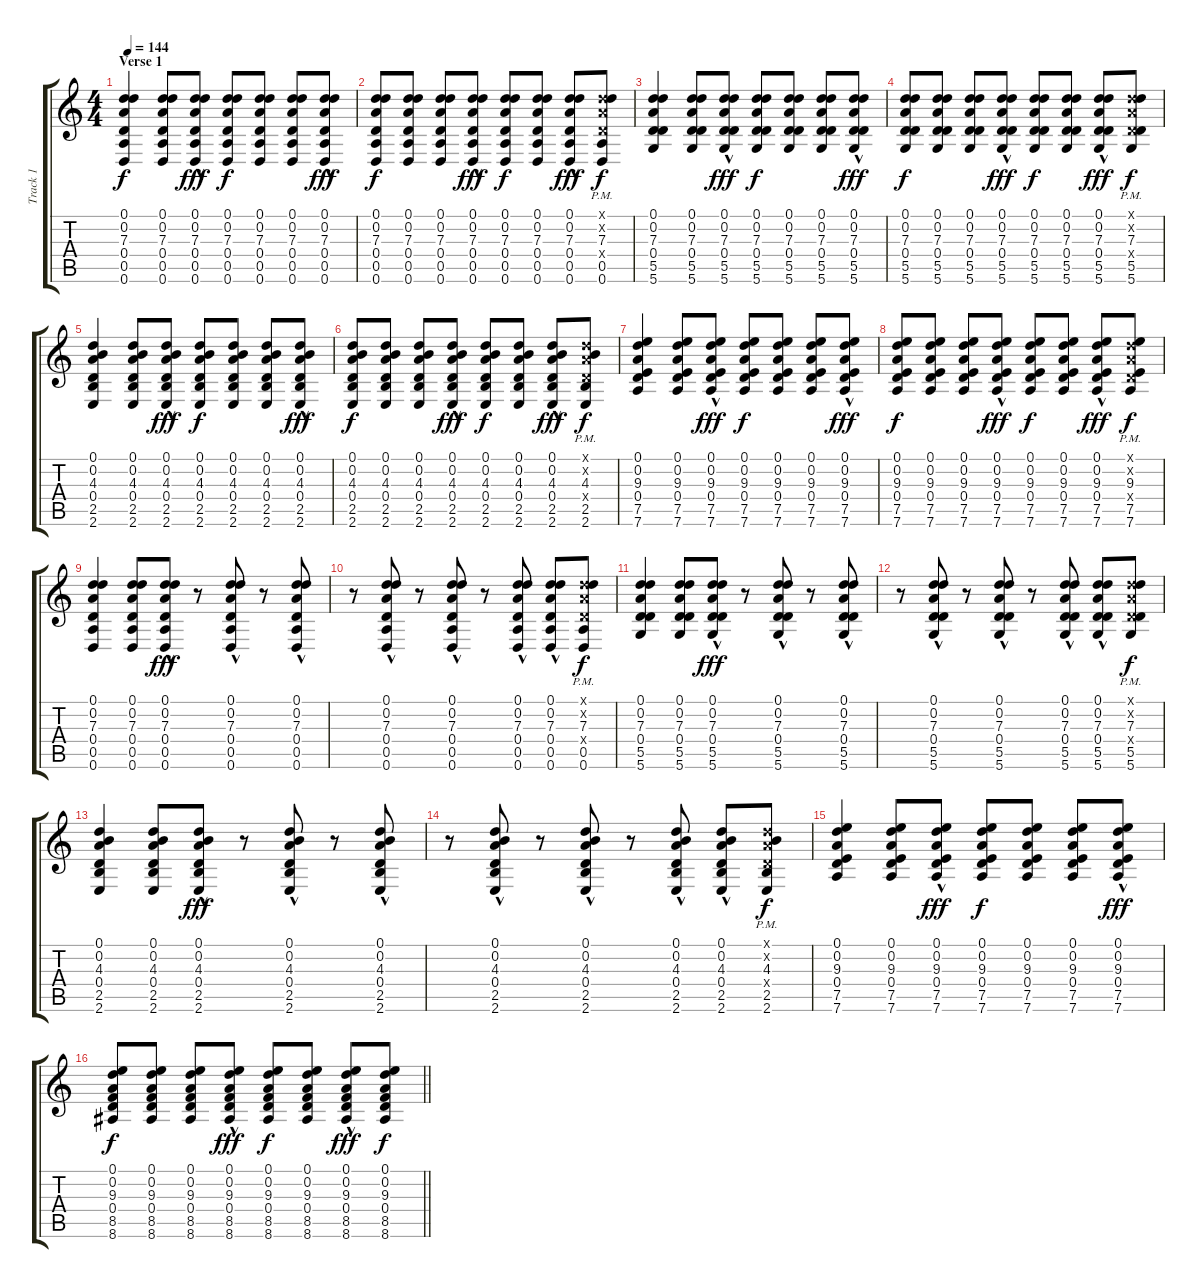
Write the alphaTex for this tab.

\track ("Track 1" "Track 1") {instrument acousticguitarsteel}
\staff {score tabs}
\tuning (D4 A3 G3 D3 A2 D2) {hide}
\ts (4 4)
\section ("" "Verse 1")
\tempo 144
\clef g2
\ks c
(0.1 0.2 7.3 0.4 0.5 0.6).4{dy f} (0.1 0.2 7.3 0.4 0.5 0.6).8 (0.1{hac} 0.2{hac} 7.3{hac} 0.4{hac} 0.5{hac} 0.6{hac}).8{dy fff} (0.1 0.2 7.3 0.4 0.5 0.6).8{dy f} (0.1 0.2 7.3 0.4 0.5 0.6).8 (0.1 0.2 7.3 0.4 0.5 0.6).8 (0.1{hac} 0.2{hac} 7.3{hac} 0.4{hac} 0.5{hac} 0.6{hac}).8{dy fff} |
(0.1 0.2 7.3 0.4 0.5 0.6).8{dy f} (0.1 0.2 7.3 0.4 0.5 0.6).8 (0.1 0.2 7.3 0.4 0.5 0.6).8 (0.1{hac} 0.2{hac} 7.3{hac} 0.4{hac} 0.5{hac} 0.6{hac}).8{dy fff} (0.1 0.2 7.3 0.4 0.5 0.6).8{dy f} (0.1 0.2 7.3 0.4 0.5 0.6).8 (0.1{hac} 0.2{hac} 7.3{hac} 0.4{hac} 0.5{hac} 0.6{hac}).8{dy fff} (0.1{x} 0.2{x} 7.3{pm} 0.4{x} 0.5{pm} 0.6{pm}).8{dy f} |
(0.1 0.2 7.3 0.4 5.5 5.6).4 (0.1 0.2 7.3 0.4 5.5 5.6).8 (0.1{hac} 0.2{hac} 7.3{hac} 0.4{hac} 5.5{hac} 5.6{hac}).8{dy fff} (0.1 0.2 7.3 0.4 5.5 5.6).8{dy f} (0.1 0.2 7.3 0.4 5.5 5.6).8 (0.1 0.2 7.3 0.4 5.5 5.6).8 (0.1{hac} 0.2{hac} 7.3{hac} 0.4{hac} 5.5{hac} 5.6{hac}).8{dy fff} |
(0.1 0.2 7.3 0.4 5.5 5.6).8{dy f} (0.1 0.2 7.3 0.4 5.5 5.6).8 (0.1 0.2 7.3 0.4 5.5 5.6).8 (0.1{hac} 0.2{hac} 7.3{hac} 0.4{hac} 5.5{hac} 5.6{hac}).8{dy fff} (0.1 0.2 7.3 0.4 5.5 5.6).8{dy f} (0.1 0.2 7.3 0.4 5.5 5.6).8 (0.1{hac} 0.2{hac} 7.3{hac} 0.4{hac} 5.5{hac} 5.6{hac}).8{dy fff} (0.1{x} 0.2{x} 7.3{pm} 0.4{x} 5.5{pm} 5.6{pm}).8{dy f} |
(0.1 0.2 4.3 0.4 2.5 2.6).4 (0.1 0.2 4.3 0.4 2.5 2.6).8 (0.1{hac} 0.2{hac} 4.3{hac} 0.4{hac} 2.5{hac} 2.6{hac}).8{dy fff} (0.1 0.2 4.3 0.4 2.5 2.6).8{dy f} (0.1 0.2 4.3 0.4 2.5 2.6).8 (0.1 0.2 4.3 0.4 2.5 2.6).8 (0.1{hac} 0.2{hac} 4.3{hac} 0.4{hac} 2.5{hac} 2.6{hac}).8{dy fff} |
(0.1 0.2 4.3 0.4 2.5 2.6).8{dy f} (0.1 0.2 4.3 0.4 2.5 2.6).8 (0.1 0.2 4.3 0.4 2.5 2.6).8 (0.1{hac} 0.2{hac} 4.3{hac} 0.4{hac} 2.5{hac} 2.6{hac}).8{dy fff} (0.1 0.2 4.3 0.4 2.5 2.6).8{dy f} (0.1 0.2 4.3 0.4 2.5 2.6).8 (0.1{hac} 0.2{hac} 4.3{hac} 0.4{hac} 2.5{hac} 2.6{hac}).8{dy fff} (0.1{x} 0.2{x} 4.3{pm} 0.4{x} 2.5{pm} 2.6{pm}).8{dy f} |
(0.1 0.2 9.3 0.4 7.5 7.6).4 (0.1 0.2 9.3 0.4 7.5 7.6).8 (0.1{hac} 0.2{hac} 9.3{hac} 0.4{hac} 7.5{hac} 7.6{hac}).8{dy fff} (0.1 0.2 9.3 0.4 7.5 7.6).8{dy f} (0.1 0.2 9.3 0.4 7.5 7.6).8 (0.1 0.2 9.3 0.4 7.5 7.6).8 (0.1{hac} 0.2{hac} 9.3{hac} 0.4{hac} 7.5{hac} 7.6{hac}).8{dy fff} |
(0.1 0.2 9.3 0.4 7.5 7.6).8{dy f} (0.1 0.2 9.3 0.4 7.5 7.6).8 (0.1 0.2 9.3 0.4 7.5 7.6).8 (0.1{hac} 0.2{hac} 9.3{hac} 0.4{hac} 7.5{hac} 7.6{hac}).8{dy fff} (0.1 0.2 9.3 0.4 7.5 7.6).8{dy f} (0.1 0.2 9.3 0.4 7.5 7.6).8 (0.1{hac} 0.2{hac} 9.3{hac} 0.4{hac} 7.5{hac} 7.6{hac}).8{dy fff} (0.1{x} 0.2{x} 9.3{pm} 0.4{x} 7.5{pm} 7.6{pm}).8{dy f} |
(0.1 0.2 7.3 0.4 0.5 0.6).4 (0.1 0.2 7.3 0.4 0.5 0.6).8 (0.1{hac} 0.2{hac} 7.3{hac} 0.4{hac} 0.5{hac} 0.6{hac}).8{dy fff} r.8 (0.1{hac} 0.2{hac} 7.3{hac} 0.4{hac} 0.5{hac} 0.6{hac}).8 r.8 (0.1{hac} 0.2{hac} 7.3{hac} 0.4{hac} 0.5{hac} 0.6{hac}).8 |
r.8 (0.1{hac} 0.2{hac} 7.3{hac} 0.4{hac} 0.5{hac} 0.6{hac}).8 r.8 (0.1{hac} 0.2{hac} 7.3{hac} 0.4{hac} 0.5{hac} 0.6{hac}).8 r.8 (0.1{hac} 0.2{hac} 7.3{hac} 0.4{hac} 0.5{hac} 0.6{hac}).8 (0.1{hac} 0.2{hac} 7.3{hac} 0.4{hac} 0.5{hac} 0.6{hac}).8 (0.1{x} 0.2{x} 7.3{pm} 0.4{x} 0.5{pm} 0.6{pm}).8{dy f} |
(0.1 0.2 7.3 0.4 5.5 5.6).4 (0.1 0.2 7.3 0.4 5.5 5.6).8 (0.1{hac} 0.2{hac} 7.3{hac} 0.4{hac} 5.5{hac} 5.6{hac}).8{dy fff} r.8 (0.1{hac} 0.2{hac} 7.3{hac} 0.4{hac} 5.5{hac} 5.6{hac}).8 r.8 (0.1{hac} 0.2{hac} 7.3{hac} 0.4{hac} 5.5{hac} 5.6{hac}).8 |
r.8 (0.1{hac} 0.2{hac} 7.3{hac} 0.4{hac} 5.5{hac} 5.6{hac}).8 r.8 (0.1{hac} 0.2{hac} 7.3{hac} 0.4{hac} 5.5{hac} 5.6{hac}).8 r.8 (0.1{hac} 0.2{hac} 7.3{hac} 0.4{hac} 5.5{hac} 5.6{hac}).8 (0.1{hac} 0.2{hac} 7.3{hac} 0.4{hac} 5.5{hac} 5.6{hac}).8 (0.1{x} 0.2{x} 7.3{pm} 0.4{x} 5.5{pm} 5.6{pm}).8{dy f} |
(0.1 0.2 4.3 0.4 2.5 2.6).4 (0.1 0.2 4.3 0.4 2.5 2.6).8 (0.1{hac} 0.2{hac} 4.3{hac} 0.4{hac} 2.5{hac} 2.6{hac}).8{dy fff} r.8 (0.1{hac} 0.2{hac} 4.3{hac} 0.4{hac} 2.5{hac} 2.6{hac}).8 r.8 (0.1{hac} 0.2{hac} 4.3{hac} 0.4{hac} 2.5{hac} 2.6{hac}).8 |
r.8 (0.1{hac} 0.2{hac} 4.3{hac} 0.4{hac} 2.5{hac} 2.6{hac}).8 r.8 (0.1{hac} 0.2{hac} 4.3{hac} 0.4{hac} 2.5{hac} 2.6{hac}).8 r.8 (0.1{hac} 0.2{hac} 4.3{hac} 0.4{hac} 2.5{hac} 2.6{hac}).8 (0.1{hac} 0.2{hac} 4.3{hac} 0.4{hac} 2.5{hac} 2.6{hac}).8 (0.1{x} 0.2{x} 4.3{pm} 0.4{x} 2.5{pm} 2.6{pm}).8{dy f} |
(0.1 0.2 9.3 0.4 7.5 7.6).4 (0.1 0.2 9.3 0.4 7.5 7.6).8 (0.1{hac} 0.2{hac} 9.3{hac} 0.4{hac} 7.5{hac} 7.6{hac}).8{dy fff} (0.1 0.2 9.3 0.4 7.5 7.6).8{dy f} (0.1 0.2 9.3 0.4 7.5 7.6).8 (0.1 0.2 9.3 0.4 7.5 7.6).8 (0.1{hac} 0.2{hac} 9.3{hac} 0.4{hac} 7.5{hac} 7.6{hac}).8{dy fff} |
\barLineRight lightlight
(0.1 0.2 9.3 0.4 8.5 8.6).8{dy f} (0.1 0.2 9.3 0.4 8.5 8.6).8 (0.1 0.2 9.3 0.4 8.5 8.6).8 (0.1{hac} 0.2{hac} 9.3{hac} 0.4{hac} 8.5{hac} 8.6{hac}).8{dy fff} (0.1 0.2 9.3 0.4 8.5 8.6).8{dy f} (0.1 0.2 9.3 0.4 8.5 8.6).8 (0.1{hac} 0.2{hac} 9.3{hac} 0.4{hac} 8.5{hac} 8.6{hac}).8{dy fff} (0.1 0.2 9.3 0.4 8.5 8.6).8{dy f}
